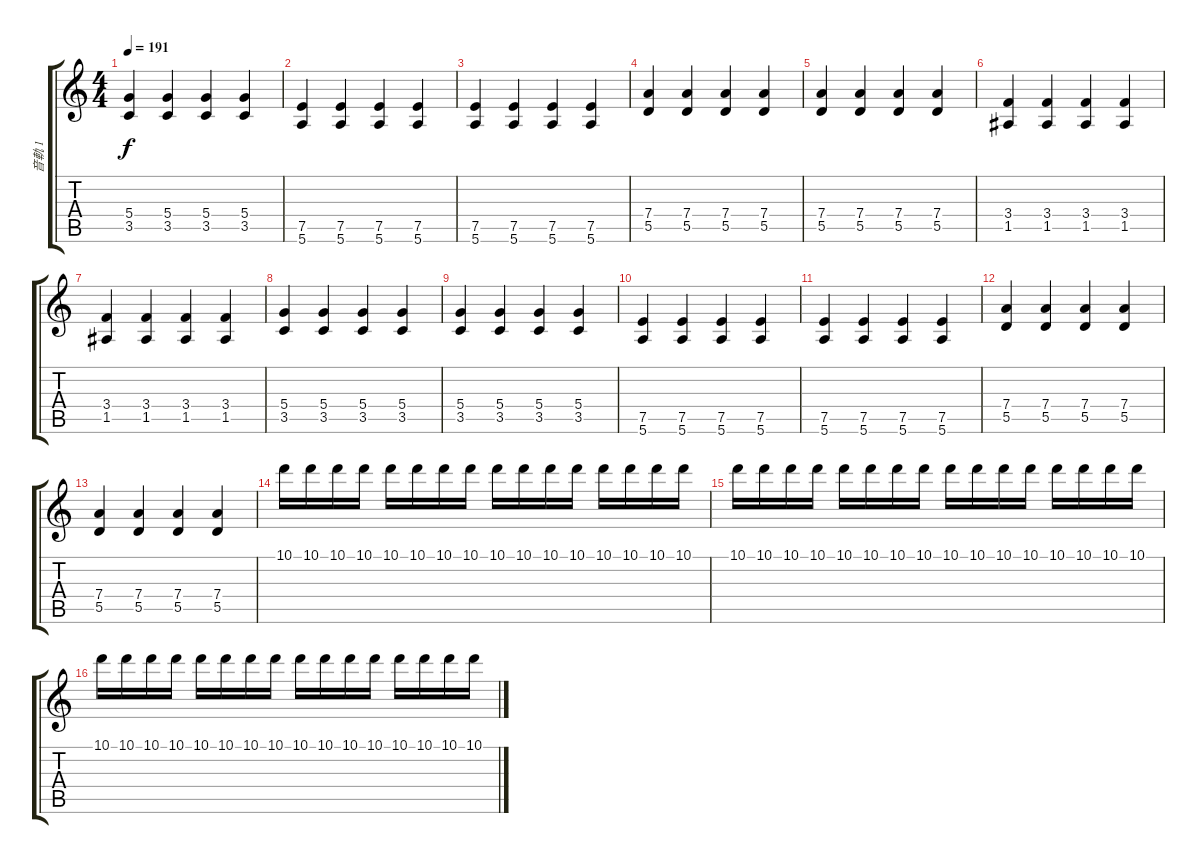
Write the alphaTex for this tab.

\track ("音軌 1" "音軌 1") {instrument electricguitarjazz}
\staff {score tabs}
\tuning (E4 B3 G3 D3 A2 E2) {hide}
\ts (4 4)
\tempo 191
\clef g2
\ks c
(5.4 3.5).4{dy f} (5.4 3.5).4 (5.4 3.5).4 (5.4 3.5).4 |
(7.5 5.6).4 (7.5 5.6).4 (7.5 5.6).4 (7.5 5.6).4 |
(7.5 5.6).4 (7.5 5.6).4 (7.5 5.6).4 (7.5 5.6).4 |
(7.4 5.5).4 (7.4 5.5).4 (7.4 5.5).4 (7.4 5.5).4 |
(7.4 5.5).4 (7.4 5.5).4 (7.4 5.5).4 (7.4 5.5).4 |
(3.4 1.5).4 (3.4 1.5).4 (3.4 1.5).4 (3.4 1.5).4 |
(3.4 1.5).4 (3.4 1.5).4 (3.4 1.5).4 (3.4 1.5).4 |
(5.4 3.5).4 (5.4 3.5).4 (5.4 3.5).4 (5.4 3.5).4 |
(5.4 3.5).4 (5.4 3.5).4 (5.4 3.5).4 (5.4 3.5).4 |
(7.5 5.6).4 (7.5 5.6).4 (7.5 5.6).4 (7.5 5.6).4 |
(7.5 5.6).4 (7.5 5.6).4 (7.5 5.6).4 (7.5 5.6).4 |
(7.4 5.5).4 (7.4 5.5).4 (7.4 5.5).4 (7.4 5.5).4 |
(7.4 5.5).4 (7.4 5.5).4 (7.4 5.5).4 (7.4 5.5).4 |
10.1.16 10.1.16 10.1.16 10.1.16 10.1.16 10.1.16 10.1.16 10.1.16 10.1.16 10.1.16 10.1.16 10.1.16 10.1.16 10.1.16 10.1.16 10.1.16 |
10.1.16 10.1.16 10.1.16 10.1.16 10.1.16 10.1.16 10.1.16 10.1.16 10.1.16 10.1.16 10.1.16 10.1.16 10.1.16 10.1.16 10.1.16 10.1.16 |
10.1.16 10.1.16 10.1.16 10.1.16 10.1.16 10.1.16 10.1.16 10.1.16 10.1.16 10.1.16 10.1.16 10.1.16 10.1.16 10.1.16 10.1.16 10.1.16
